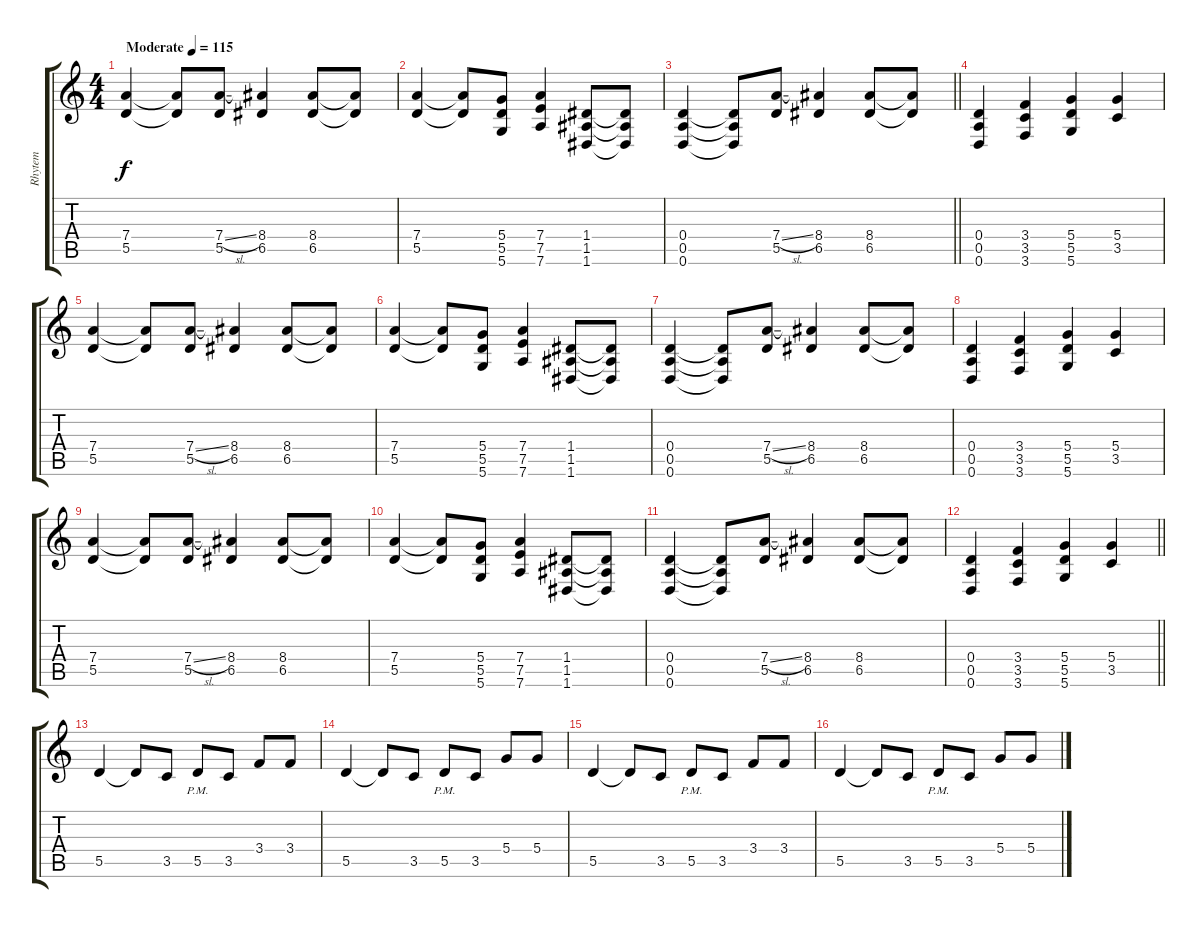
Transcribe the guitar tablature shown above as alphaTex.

\track ("Rhytem" "Rhytem") {instrument distortionguitar}
\staff {score tabs}
\tuning (E4 B3 G3 D3 A2 D2) {hide}
\ts (4 4)
\section ("" "")
\tempo (115 "Moderate")
\clef g2
\ks c
(7.4 5.5).4{dy f instrument distortionguitar} (7.4{t} 5.5{t}).8 (7.4{sl} 5.5).8 (8.4 6.5).4 (8.4 6.5).8 (8.4{t} 6.5{t}).8 |
(7.4 5.5).4 (7.4{t} 5.5{t}).8 (5.4 5.5 5.6).8 (7.4 7.5 7.6).4 (1.4 1.5 1.6).8 (1.4{t} 1.5{t} 1.6{t}).8 |
\barLineRight lightlight
(0.4 0.5 0.6).4 (0.4{t} 0.5{t} 0.6{t}).8 (7.4{sl} 5.5).8 (8.4 6.5).4 (8.4 6.5).8 (8.4{t} 6.5{t}).8 |
\section ("" "")
(0.4 0.5 0.6).4 (3.4 3.5 3.6).4 (5.4 5.5 5.6).4 (5.4 3.5).4 |
(7.4 5.5).4 (7.4{t} 5.5{t}).8 (7.4{sl} 5.5).8 (8.4 6.5).4 (8.4 6.5).8 (8.4{t} 6.5{t}).8 |
(7.4 5.5).4 (7.4{t} 5.5{t}).8 (5.4 5.5 5.6).8 (7.4 7.5 7.6).4 (1.4 1.5 1.6).8 (1.4{t} 1.5{t} 1.6{t}).8 |
(0.4 0.5 0.6).4 (0.4{t} 0.5{t} 0.6{t}).8 (7.4{sl} 5.5).8 (8.4 6.5).4 (8.4 6.5).8 (8.4{t} 6.5{t}).8 |
(0.4 0.5 0.6).4 (3.4 3.5 3.6).4 (5.4 5.5 5.6).4 (5.4 3.5).4 |
(7.4 5.5).4 (7.4{t} 5.5{t}).8 (7.4{sl} 5.5).8 (8.4 6.5).4 (8.4 6.5).8 (8.4{t} 6.5{t}).8 |
(7.4 5.5).4 (7.4{t} 5.5{t}).8 (5.4 5.5 5.6).8 (7.4 7.5 7.6).4 (1.4 1.5 1.6).8 (1.4{t} 1.5{t} 1.6{t}).8 |
(0.4 0.5 0.6).4 (0.4{t} 0.5{t} 0.6{t}).8 (7.4{sl} 5.5).8 (8.4 6.5).4 (8.4 6.5).8 (8.4{t} 6.5{t}).8 |
\barLineRight lightlight
(0.4 0.5 0.6).4 (3.4 3.5 3.6).4 (5.4 5.5 5.6).4 (5.4 3.5).4 |
\section ("" "")
5.5.4 5.5{t}.8 3.5.8 5.5{pm}.8 3.5.8 3.4.8 3.4.8 |
5.5.4 5.5{t}.8 3.5.8 5.5{pm}.8 3.5.8 5.4.8 5.4.8 |
5.5.4 5.5{t}.8 3.5.8 5.5{pm}.8 3.5.8 3.4.8 3.4.8 |
5.5.4 5.5{t}.8 3.5.8 5.5{pm}.8 3.5.8 5.4.8 5.4.8
